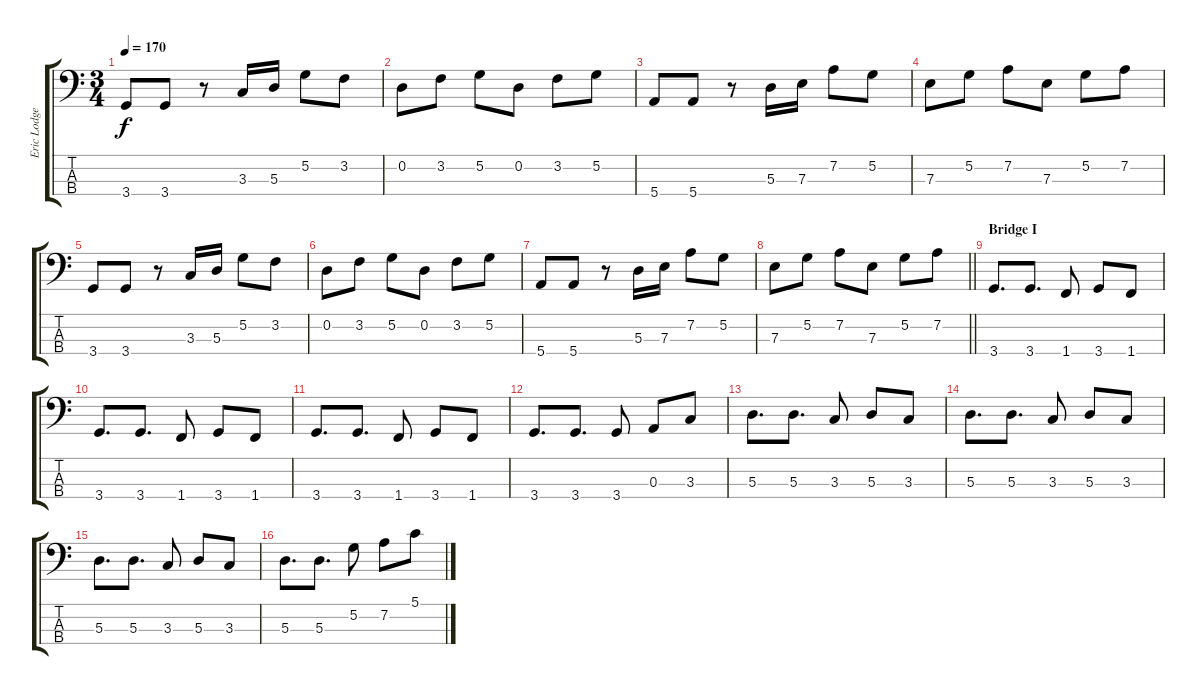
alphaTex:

\track ("Eric Lodge (Bass)" "Eric Lodge") {instrument electricbasspick}
\staff {score tabs}
\tuning (G2 D2 A1 E1) {hide}
\ts (3 4)
\tempo 170
\clef f4
\ks c
3.4.8{dy f} 3.4.8 r.8 3.3.16 5.3.16 5.2.8 3.2.8 |
0.2.8 3.2.8 5.2.8 0.2.8 3.2.8 5.2.8 |
5.4.8 5.4.8 r.8 5.3.16 7.3.16 7.2.8 5.2.8 |
7.3.8 5.2.8 7.2.8 7.3.8 5.2.8 7.2.8 |
3.4.8 3.4.8 r.8 3.3.16 5.3.16 5.2.8 3.2.8 |
0.2.8 3.2.8 5.2.8 0.2.8 3.2.8 5.2.8 |
5.4.8 5.4.8 r.8 5.3.16 7.3.16 7.2.8 5.2.8 |
\barLineRight lightlight
7.3.8 5.2.8 7.2.8 7.3.8 5.2.8 7.2.8 |
\section ("" "Bridge I")
3.4.8{d} 3.4.8{d} 1.4.8 3.4.8 1.4.8 |
3.4.8{d} 3.4.8{d} 1.4.8 3.4.8 1.4.8 |
3.4.8{d} 3.4.8{d} 1.4.8 3.4.8 1.4.8 |
3.4.8{d} 3.4.8{d} 3.4.8 0.3.8 3.3.8 |
5.3.8{d} 5.3.8{d} 3.3.8 5.3.8 3.3.8 |
5.3.8{d} 5.3.8{d} 3.3.8 5.3.8 3.3.8 |
5.3.8{d} 5.3.8{d} 3.3.8 5.3.8 3.3.8 |
5.3.8{d} 5.3.8{d} 5.2.8 7.2.8 5.1.8
